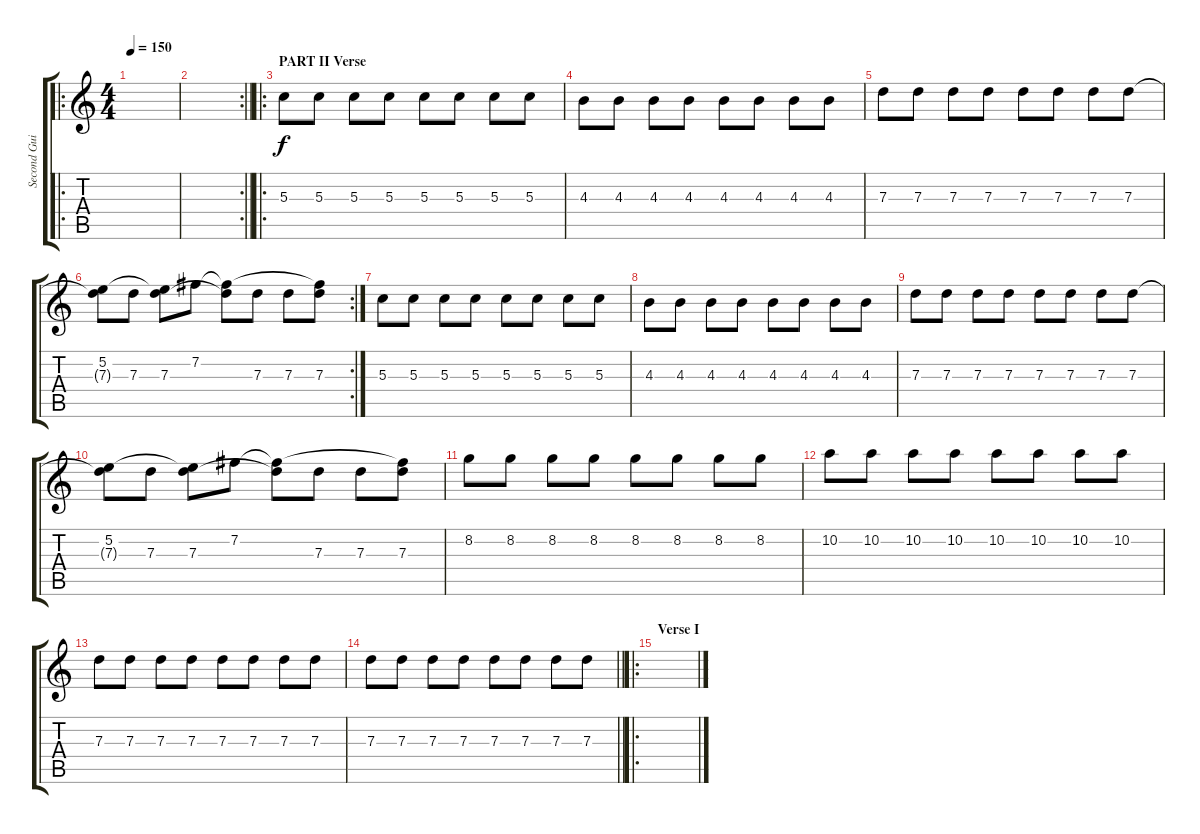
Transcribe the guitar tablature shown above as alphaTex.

\track ("Second Guitar" "Second Gui") {instrument acousticguitarsteel}
\staff {score tabs}
\tuning (E4 B3 G3 D3 A2 E2) {hide}
\ro
\ts (4 4)
\tempo 150
\clef g2
\ks c
|
\rc 2
\barLineRight lightlight
|
\ro
\section ("" "PART II Verse")
5.3.8 5.3.8 5.3.8 5.3.8 5.3.8 5.3.8 5.3.8 5.3.8 |
4.3.8 4.3.8 4.3.8 4.3.8 4.3.8 4.3.8 4.3.8 4.3.8 |
7.3.8 7.3.8 7.3.8 7.3.8 7.3.8 7.3.8 7.3.8 7.3.8 |
\rc 2
(5.2 7.3{t}).8 7.3.8 (5.2{t} 7.3).8 7.2.8 (7.2{t} 7.3{t}).8 7.3.8 7.3.8 (7.2{t} 7.3).8 |
5.3.8 5.3.8 5.3.8 5.3.8 5.3.8 5.3.8 5.3.8 5.3.8 |
4.3.8 4.3.8 4.3.8 4.3.8 4.3.8 4.3.8 4.3.8 4.3.8 |
7.3.8 7.3.8 7.3.8 7.3.8 7.3.8 7.3.8 7.3.8 7.3.8 |
(5.2 7.3{t}).8 7.3.8 (5.2{t} 7.3).8 7.2.8 (7.2{t} 7.3{t}).8 7.3.8 7.3.8 (7.2{t} 7.3).8 |
8.2.8 8.2.8 8.2.8 8.2.8 8.2.8 8.2.8 8.2.8 8.2.8 |
10.2.8 10.2.8 10.2.8 10.2.8 10.2.8 10.2.8 10.2.8 10.2.8 |
7.3.8 7.3.8 7.3.8 7.3.8 7.3.8 7.3.8 7.3.8 7.3.8 |
\barLineRight lightlight
7.3.8 7.3.8 7.3.8 7.3.8 7.3.8 7.3.8 7.3.8 7.3.8 |
\ro
\section ("" "Verse I")
